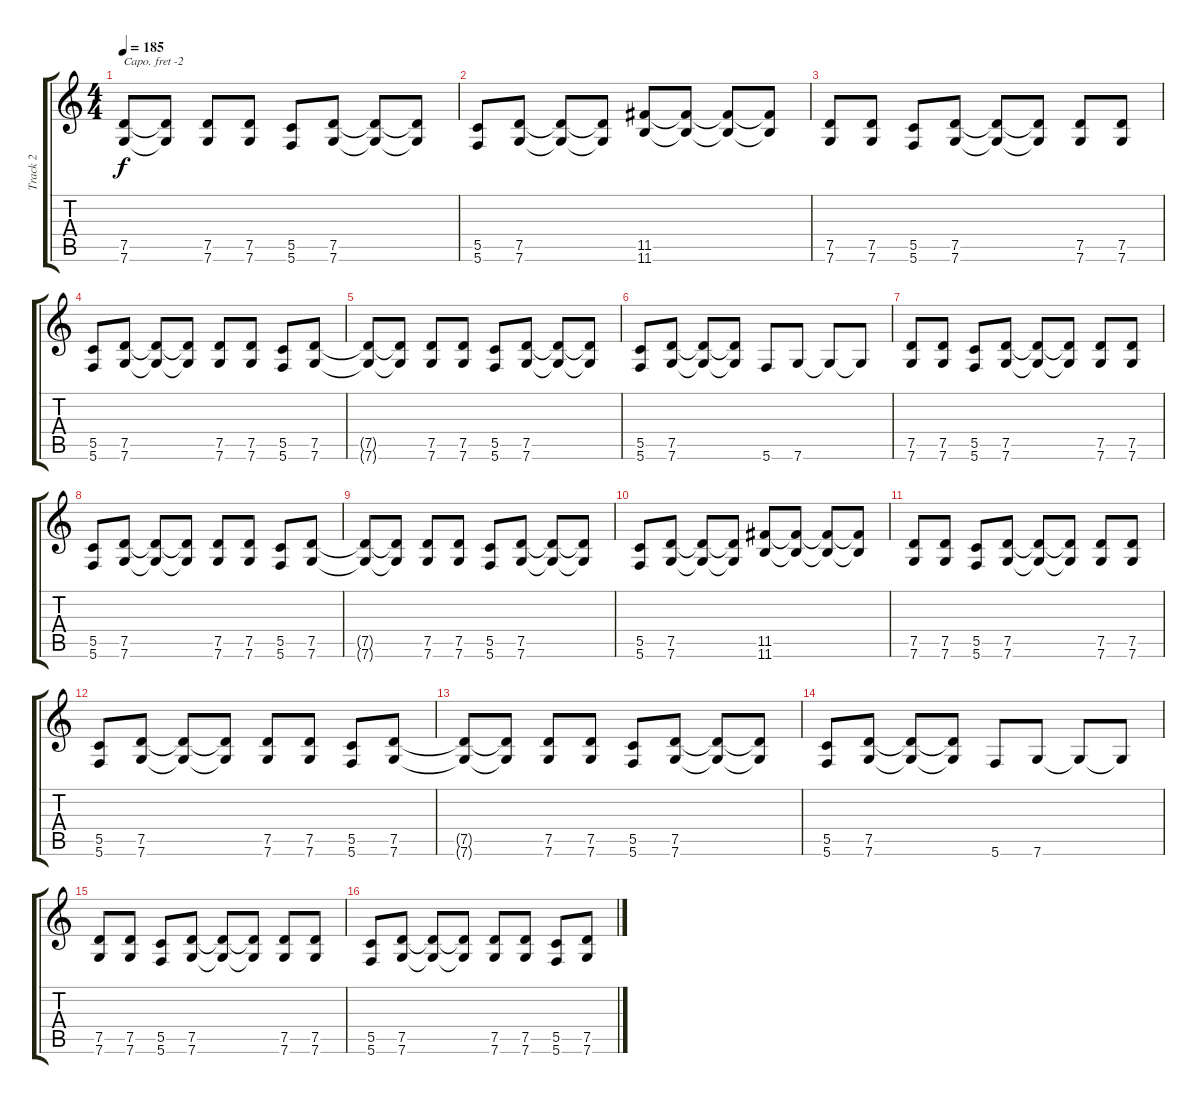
\track ("Track 2" "Track 2") {instrument distortionguitar}
\staff {score tabs}
\capo -2
\tuning (E4 B3 G3 D3 A2 D2) {hide}
\ts (4 4)
\tempo 185
\clef g2
\ks c
(7.5{t} 7.6{t}).8{dy f} (7.5{t} 7.6{t}).8 (7.5 7.6).8 (7.5 7.6).8 (5.5 5.6).8 (7.5 7.6).8 (7.5{t} 7.6{t}).8 (7.5{t} 7.6{t}).8 |
(5.5 5.6).8 (7.5 7.6).8 (7.5{t} 7.6{t}).8 (7.5{t} 7.6{t}).8 (11.5 11.6).8 (11.5{t} 11.6{t}).8 (11.5{t} 11.6{t}).8 (11.5{t} 11.6{t}).8 |
(7.5 7.6).8 (7.5 7.6).8 (5.5 5.6).8 (7.5 7.6).8 (7.5{t} 7.6{t}).8 (7.5{t} 7.6{t}).8 (7.5 7.6).8 (7.5 7.6).8 |
(5.5 5.6).8 (7.5 7.6).8 (7.5{t} 7.6{t}).8 (7.5{t} 7.6{t}).8 (7.5 7.6).8 (7.5 7.6).8 (5.5 5.6).8 (7.5 7.6).8 |
(7.5{t} 7.6{t}).8 (7.5{t} 7.6{t}).8 (7.5 7.6).8 (7.5 7.6).8 (5.5 5.6).8 (7.5 7.6).8 (7.5{t} 7.6{t}).8 (7.5{t} 7.6{t}).8 |
(5.5 5.6).8 (7.5 7.6).8 (7.5{t} 7.6{t}).8 (7.5{t} 7.6{t}).8 5.6.8 7.6.8 7.6{t}.8 7.6{t}.8 |
(7.5 7.6).8 (7.5 7.6).8 (5.5 5.6).8 (7.5 7.6).8 (7.5{t} 7.6{t}).8 (7.5{t} 7.6{t}).8 (7.5 7.6).8 (7.5 7.6).8 |
(5.5 5.6).8 (7.5 7.6).8 (7.5{t} 7.6{t}).8 (7.5{t} 7.6{t}).8 (7.5 7.6).8 (7.5 7.6).8 (5.5 5.6).8 (7.5 7.6).8 |
(7.5{t} 7.6{t}).8 (7.5{t} 7.6{t}).8 (7.5 7.6).8 (7.5 7.6).8 (5.5 5.6).8 (7.5 7.6).8 (7.5{t} 7.6{t}).8 (7.5{t} 7.6{t}).8 |
(5.5 5.6).8 (7.5 7.6).8 (7.5{t} 7.6{t}).8 (7.5{t} 7.6{t}).8 (11.5 11.6).8 (11.5{t} 11.6{t}).8 (11.5{t} 11.6{t}).8 (11.5{t} 11.6{t}).8 |
(7.5 7.6).8 (7.5 7.6).8 (5.5 5.6).8 (7.5 7.6).8 (7.5{t} 7.6{t}).8 (7.5{t} 7.6{t}).8 (7.5 7.6).8 (7.5 7.6).8 |
(5.5 5.6).8 (7.5 7.6).8 (7.5{t} 7.6{t}).8 (7.5{t} 7.6{t}).8 (7.5 7.6).8 (7.5 7.6).8 (5.5 5.6).8 (7.5 7.6).8 |
(7.5{t} 7.6{t}).8 (7.5{t} 7.6{t}).8 (7.5 7.6).8 (7.5 7.6).8 (5.5 5.6).8 (7.5 7.6).8 (7.5{t} 7.6{t}).8 (7.5{t} 7.6{t}).8 |
(5.5 5.6).8 (7.5 7.6).8 (7.5{t} 7.6{t}).8 (7.5{t} 7.6{t}).8 5.6.8 7.6.8 7.6{t}.8 7.6{t}.8 |
(7.5 7.6).8 (7.5 7.6).8 (5.5 5.6).8 (7.5 7.6).8 (7.5{t} 7.6{t}).8 (7.5{t} 7.6{t}).8 (7.5 7.6).8 (7.5 7.6).8 |
(5.5 5.6).8 (7.5 7.6).8 (7.5{t} 7.6{t}).8 (7.5{t} 7.6{t}).8 (7.5 7.6).8 (7.5 7.6).8 (5.5 5.6).8 (7.5 7.6).8
